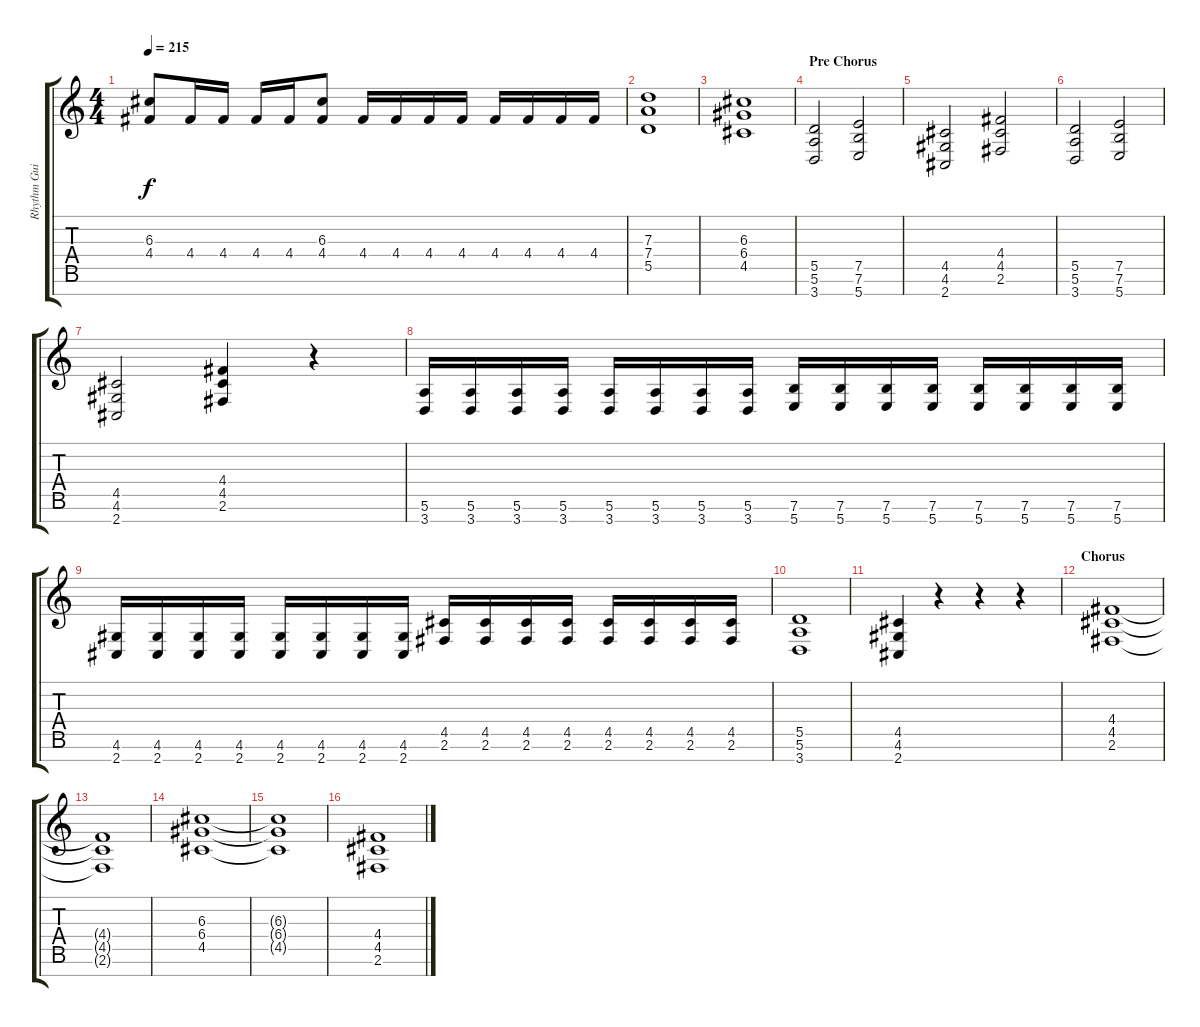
\track ("Rhythm Guitar 1" "Rhythm Gui") {instrument distortionguitar}
\staff {score tabs}
\tuning (E4 B3 G3 D3 A2 E2 B1) {hide}
\ts (4 4)
\tempo 215
\clef g2
\ks c
(6.3 4.4).8{dy f} 4.4.16 4.4.16 4.4.16 4.4.16 (6.3 4.4).8 4.4.16 4.4.16 4.4.16 4.4.16 4.4.16 4.4.16 4.4.16 4.4.16 |
(7.3 7.4 5.5).1 |
(6.3 6.4 4.5).1 |
\section ("" "Pre Chorus")
(5.5 5.6 3.7).2 (7.5 7.6 5.7).2 |
(4.5 4.6 2.7).2 (4.4 4.5 2.6).2 |
(5.5 5.6 3.7).2 (7.5 7.6 5.7).2 |
(4.5 4.6 2.7).2 (4.4 4.5 2.6).4 r.4 |
(5.6 3.7).16 (5.6 3.7).16 (5.6 3.7).16 (5.6 3.7).16 (5.6 3.7).16 (5.6 3.7).16 (5.6 3.7).16 (5.6 3.7).16 (7.6 5.7).16 (7.6 5.7).16 (7.6 5.7).16 (7.6 5.7).16 (7.6 5.7).16 (7.6 5.7).16 (7.6 5.7).16 (7.6 5.7).16 |
(4.6 2.7).16 (4.6 2.7).16 (4.6 2.7).16 (4.6 2.7).16 (4.6 2.7).16 (4.6 2.7).16 (4.6 2.7).16 (4.6 2.7).16 (4.5 2.6).16 (4.5 2.6).16 (4.5 2.6).16 (4.5 2.6).16 (4.5 2.6).16 (4.5 2.6).16 (4.5 2.6).16 (4.5 2.6).16 |
(5.5 5.6 3.7).1 |
(4.5 4.6 2.7).4 r.4 r.4 r.4 |
\section ("" "Chorus")
(4.4 4.5 2.6).1 |
(4.4{t} 4.5{t} 2.6{t}).1 |
(6.3 6.4 4.5).1 |
(6.3{t} 6.4{t} 4.5{t}).1 |
(4.4 4.5 2.6).1
